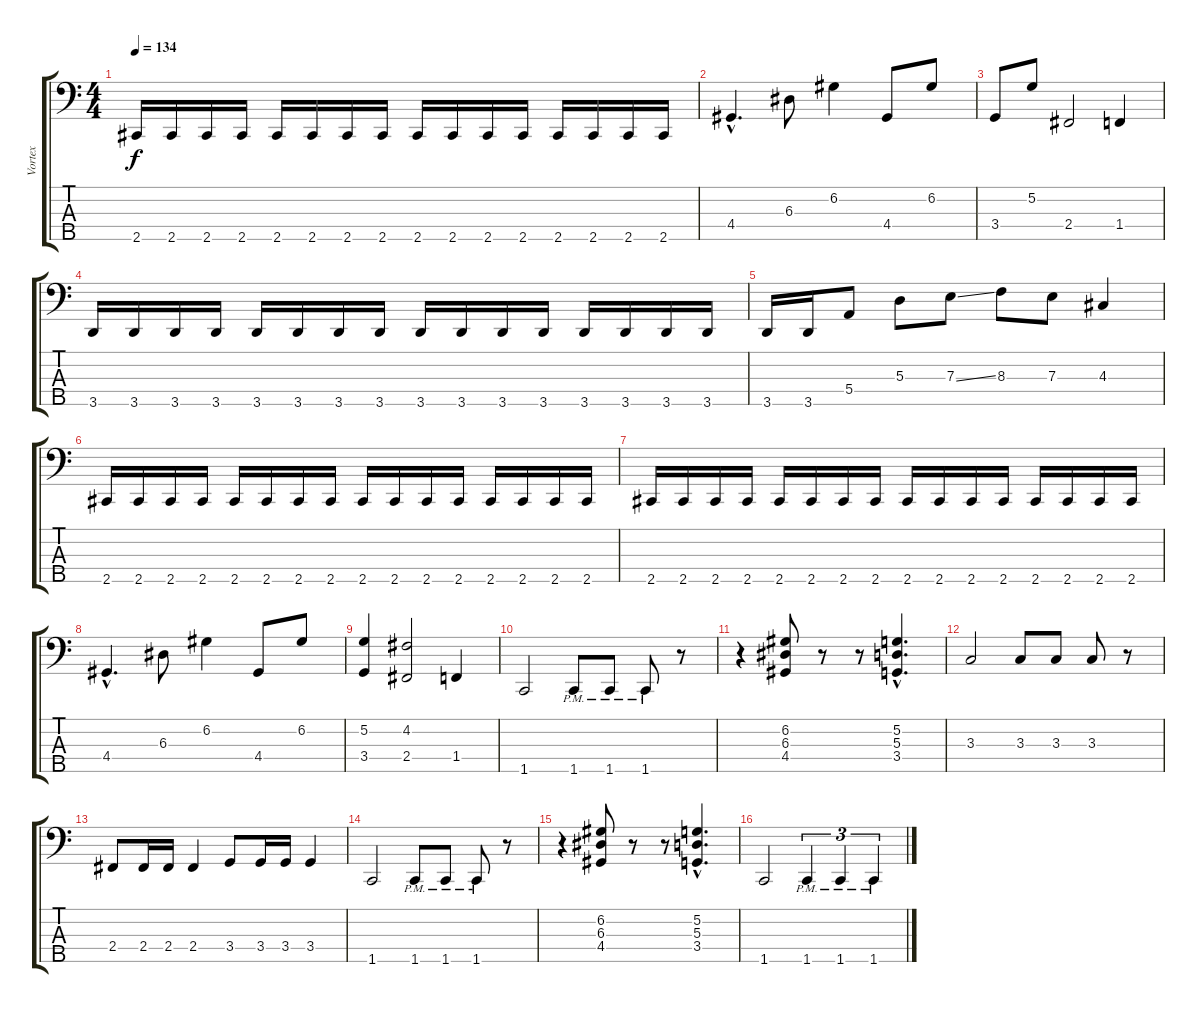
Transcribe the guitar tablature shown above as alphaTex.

\track ("Vortex" "Vortex") {instrument electricbassfinger}
\staff {score tabs}
\tuning (G2 D2 A1 E1 B0) {hide}
\ts (4 4)
\tempo 134
\clef f4
\ks c
2.5.16{dy f} 2.5.16 2.5.16 2.5.16 2.5.16 2.5.16 2.5.16 2.5.16 2.5.16 2.5.16 2.5.16 2.5.16 2.5.16 2.5.16 2.5.16 2.5.16 |
4.4{hac}.4{d} 6.3.8 6.2.4 4.4.8 6.2.8 |
3.4.8 5.2.8 2.4.2 1.4.4 |
3.5.16 3.5.16 3.5.16 3.5.16 3.5.16 3.5.16 3.5.16 3.5.16 3.5.16 3.5.16 3.5.16 3.5.16 3.5.16 3.5.16 3.5.16 3.5.16 |
3.5.16 3.5.16 5.4.8 5.3.8 7.3{ss}.8 8.3.8 7.3.8 4.3.4 |
2.5.16 2.5.16 2.5.16 2.5.16 2.5.16 2.5.16 2.5.16 2.5.16 2.5.16 2.5.16 2.5.16 2.5.16 2.5.16 2.5.16 2.5.16 2.5.16 |
2.5.16 2.5.16 2.5.16 2.5.16 2.5.16 2.5.16 2.5.16 2.5.16 2.5.16 2.5.16 2.5.16 2.5.16 2.5.16 2.5.16 2.5.16 2.5.16 |
4.4{hac}.4{d} 6.3.8 6.2.4 4.4.8 6.2.8 |
(5.2 3.4).4 (4.2 2.4).2 1.4.4 |
1.5.2 1.5{pm}.8 1.5{pm}.8 1.5{pm}.8 r.8 |
r.4 (6.2 6.3 4.4).8 r.8 r.8 (5.2{hac} 5.3{hac} 3.4{hac}).4{d} |
3.3.2 3.3.8 3.3.8 3.3.8 r.8 |
2.4.8 2.4.16 2.4.16 2.4.4 3.4.8 3.4.16 3.4.16 3.4.4 |
1.5.2 1.5{pm}.8 1.5{pm}.8 1.5{pm}.8 r.8 |
r.4 (6.2 6.3 4.4).8 r.8 r.8 (5.2{hac} 5.3{hac} 3.4{hac}).4{d} |
1.5.2 1.5{pm}.4{tu (3 2)} 1.5{pm}.4{tu (3 2)} 1.5{pm}.4{tu (3 2)}
